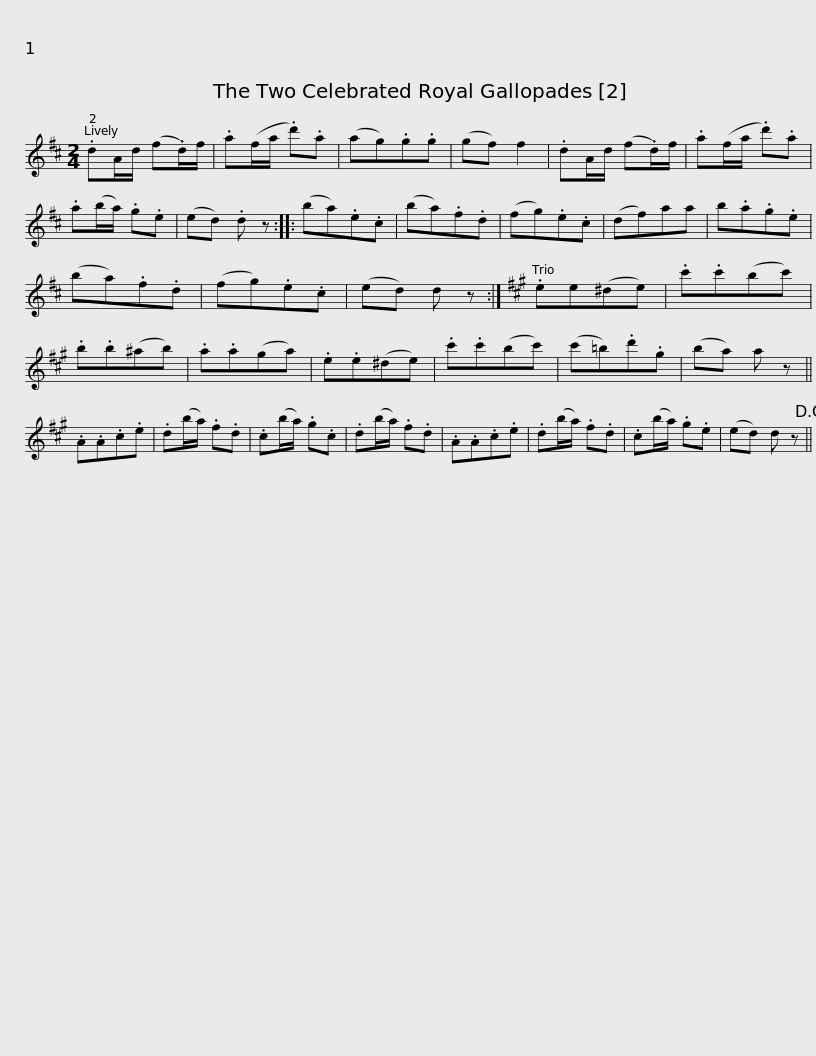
X:1
L:1/8
M:2/4
I:linebreak $
K:D
V:1 treble
V:1
 .dA/d/ (f.d/)f/ | .a(f/a/ .d').a | (ag).g.g | (gf) f2 | .dA/d/ (f.d/)f/ | %5
 .a(f/a/ .d').a | .a(b/a/) .g.e | (ed) .d z ::$ (ba).e.c | (ba).f.d | %10
 (fg).e.c | (df)aa | b.a.g.e | (ba).f.d | (fg).e.c | %15
 (ed) d z :|[K:A] .ee(^de) |$ .c'.c'(bc') | .b.b(^ab) | .a.a(ga) | %20
 .e.e(^de) | .c'.c'(bc') | (c'=b).d'.g | (ba) a z || .A.A.c.e |$ %25
 .d(b/a/) .f.d | .c(b/a/) .g.c | .d(b/a/) .f.d | .A.A.c.e | .d(b/a/) .f.d | %30
 .c(b/a/) .g.e | (ed) d z!D.C.! || %32
